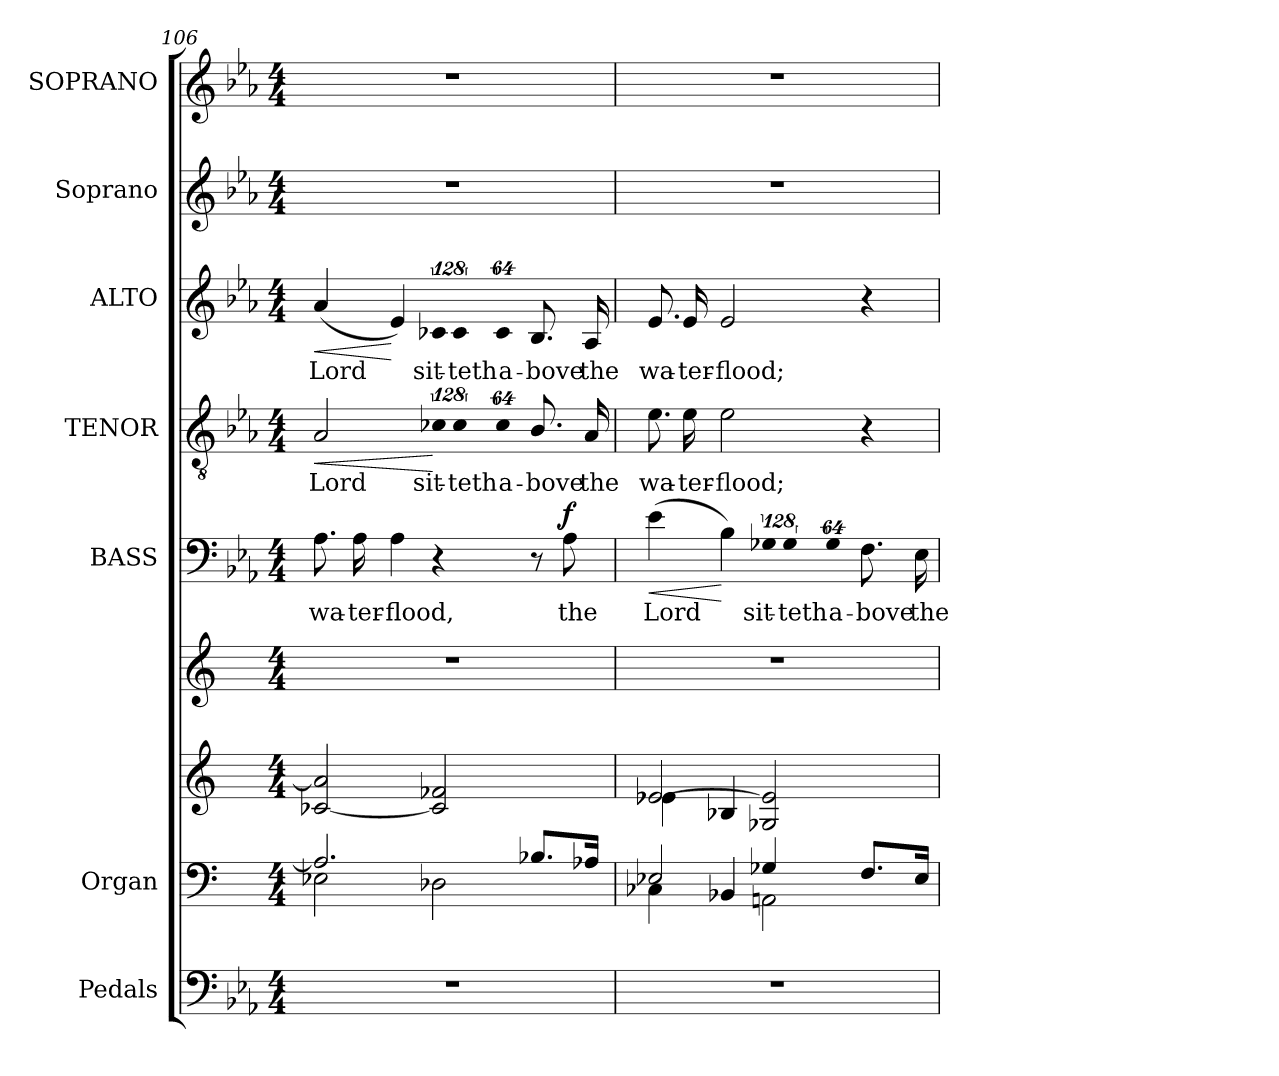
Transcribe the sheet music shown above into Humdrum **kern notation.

**kern	**kern	**kern	**kern	**kern	**text	**dynam	**kern	**text	**dynam	**kern	**text	**dynam	**kern	**kern
*part7	*part6	*part6	*part6	*part5	*part5	*part5	*part4	*part4	*part4	*part3	*part3	*part3	*part2	*part1
*staff9	*staff8	*staff7	*staff6	*staff5	*staff5	*staff5	*staff4	*staff4	*staff4	*staff3	*staff3	*staff3	*staff2	*staff1
*I"Pedals	*I"Organ	*	*	*I"BASS	*	*	*I"TENOR	*	*	*I"ALTO	*	*	*I"Soprano	*I"SOPRANO
*I'Ped.	*I'Org.	*	*	*I'B.	*	*	*I'T.	*	*	*I'A.	*	*	*I'S.	*I'S.
!!LO:LB:g=z
*clefF4	*clefF4	*clefG2	*clefG2	*clefF4	*	*	*clefGv2	*	*	*clefG2	*	*	*clefG2	*clefG2
*	*	*	*	*	*	*	*ITrd7c12	*	*	*	*	*	*	*
*k[b-e-a-]	*k[]	*k[]	*k[]	*k[b-e-a-]	*	*	*k[b-e-a-]	*	*	*k[b-e-a-]	*	*	*k[b-e-a-]	*k[b-e-a-]
*E-:	*C:	*C:	*C:	*E-:	*	*	*E-:	*	*	*E-:	*	*	*E-:	*E-:
*M4/4	*M4/4	*M4/4	*M4/4	*M4/4	*	*	*M4/4	*	*	*M4/4	*	*	*M4/4	*M4/4
=106	=106	=106	=106	=106	=106	=106	=106	=106	=106	=106	=106	=106	=106	=106
*	*^	*	*	*	*	*	*	*	*	*	*	*	*	*
!	!	!	!	!	!	!LO:LY:b:color=#000000	!	!	!	!	!	!	!	!	!
!	!	!	!	!	!	!	!	!	!LO:LY:b:color=#000000	!LO:HP:b	!	!	!	!	!
!	!	!	!	!	!	!	!	!	!	!	!	!LO:LY:b:color=#000000	!LO:HP:b	!	!
1r	2.A-i/]	2E-i\	[2c-Xi/ 2a-i]	1r	8.A-i\	wa-	.	2AA-i/	Lord	<	(4a-i/	Lord	<	1r	1r
!	!	!	!	!	!	!LO:LY:b:color=#000000	!	!	!	!	!	!	!	!	!
.	.	.	.	.	16A-i\	-ter-	.	.	.	.	.	.	.	.	.
!	!	!	!	!	!	!LO:LY:b:color=#000000	!	!	!	!	!	!	!	!	!
.	.	.	.	.	4A-i\	-flood,	.	.	.	.	4e-i/)	.	[	.	.
!	!	!	!	!	!	!	!	!LO:N:vis=8	!	!	!	!	!	!	!
!	!	!	!	!	!	!	!	!	!LO:LY:b:color=#000000	!	!LO:N:vis=8	!	!	!	!
!	!	!	!	!	!	!	!	!	!	!	!	!LO:LY:b:color=#000000	!	!	!
.	.	2D-Xi\	2c-i/] 2f-Xi	.	4r	.	.	1024%85C-Xi\	sit-	[	1024%85c-Xi/	sit-	.	.	.
!	!	!	!	!	!	!	!	!LO:N:vis=8	!	!	!	!	!	!	!
!	!	!	!	!	!	!	!	!	!LO:LY:b:color=#000000	!	!LO:N:vis=8	!	!	!	!
!	!	!	!	!	!	!	!	!	!	!	!	!LO:LY:b:color=#000000	!	!	!
.	.	.	.	.	.	.	.	1024%85C-i\	-teth	.	1024%85c-i/	-teth	.	.	.
!	!	!	!	!	!	!	!	!LO:N:vis=8	!	!	!	!	!	!	!
!	!	!	!	!	!	!	!	!	!LO:LY:b:color=#000000	!	!LO:N:vis=8	!	!	!	!
!	!	!	!	!	!	!	!	!	!	!	!	!LO:LY:b:color=#000000	!	!	!
.	.	.	.	.	.	.	.	512%43C-i\	a-	.	512%43c-i/	a-	.	.	.
!	!	!	!	!	!	!	!	!	!LO:LY:b:color=#000000	!	!	!	!	!	!
!	!	!	!	!	!	!	!	!	!	!	!	!LO:LY:b:color=#000000	!	!	!
.	8.B-i/L	.	.	.	8r	.	.	8.BB-i/	-bove	.	8.B-i/	-bove	.	.	.
!	!	!	!	!	!	!LO:LY:b:color=#000000	!	!	!	!	!	!	!	!	!
.	.	.	.	.	8A-i\	the	f	.	.	.	.	.	.	.	.
!	!	!	!	!	!	!	!	!	!LO:LY:b:color=#000000	!	!	!	!	!	!
!	!	!	!	!	!	!	!	!	!	!	!	!LO:LY:b:color=#000000	!	!	!
.	16A-i/Jk	.	.	.	.	.	.	16AA-i/	the	.	16A-i/	the	.	.	.
=107	=107	=107	=107	=107	=107	=107	=107	=107	=107	=107	=107	=107	=107	=107	=107
*	*	*	*^	*	*	*	*	*	*	*	*	*	*	*	*
!	!	!	!	!	!	!	!LO:LY:b:color=#000000	!LO:HP:b	!	!	!	!	!	!	!	!
!	!	!	!	!	!	!	!	!	!	!LO:LY:b:color=#000000	!	!	!	!	!	!
!	!	!	!	!	!	!	!	!	!	!	!	!	!LO:LY:b:color=#000000	!	!	!
1r	2E-i/	4C-Xi\	[2e-i/	4e-i\	1r	(4e-i\	Lord	<	8.E-i\	wa-	.	8.e-i/	wa-	.	1r	1r
!	!	!	!	!	!	!	!	!	!	!LO:LY:b:color=#000000	!	!	!	!	!	!
!	!	!	!	!	!	!	!	!	!	!	!	!	!LO:LY:b:color=#000000	!	!	!
.	.	.	.	.	.	.	.	.	16E-i\	-ter-	.	16e-i/	-ter-	.	.	.
!	!	!	!	!	!	!	!	!	!	!LO:LY:b:color=#000000	!	!	!	!	!	!
!	!	!	!	!	!	!	!	!	!	!	!	!	!LO:LY:b:color=#000000	!	!	!
.	.	4BB-i/	.	4B-i/	.	4B-i\)	.	[	2E-i\	-flood;	.	2e-i/	-flood;	.	.	.
!	!	!	!	!	!	!LO:N:vis=8	!	!	!	!	!	!	!	!	!	!
!	!	!	!	!	!	!	!LO:LY:b:color=#000000	!	!	!	!	!	!	!	!	!
.	4G-Xi/	2AAni\	2G-Xi/ 2e-i]	2ryy	.	1024%85G-Xi\	sit-	.	.	.	.	.	.	.	.	.
!	!	!	!	!	!	!LO:N:vis=8	!	!	!	!	!	!	!	!	!	!
!	!	!	!	!	!	!	!LO:LY:b:color=#000000	!	!	!	!	!	!	!	!	!
.	.	.	.	.	.	1024%85G-i\	-teth	.	.	.	.	.	.	.	.	.
!	!	!	!	!	!	!LO:N:vis=8	!	!	!	!	!	!	!	!	!	!
!	!	!	!	!	!	!	!LO:LY:b:color=#000000	!	!	!	!	!	!	!	!	!
.	.	.	.	.	.	512%43G-i\	a-	.	.	.	.	.	.	.	.	.
!	!	!	!	!	!	!	!LO:LY:b:color=#000000	!	!	!	!	!	!	!	!	!
.	8.Fi/L	.	.	.	.	8.Fi\	-bove	.	4r	.	.	4r	.	.	.	.
!	!	!	!	!	!	!	!LO:LY:b:color=#000000	!	!	!	!	!	!	!	!	!
.	16E-i/Jk	.	.	.	.	16E-i\	the	.	.	.	.	.	.	.	.	.
*	*v	*v	*	*	*	*	*	*	*	*	*	*	*	*	*	*
*	*	*v	*v	*	*	*	*	*	*	*	*	*	*	*	*
=	=	=	=	=	=	=	=	=	=	=	=	=	=	=
*-	*-	*-	*-	*-	*-	*-	*-	*-	*-	*-	*-	*-	*-	*-
